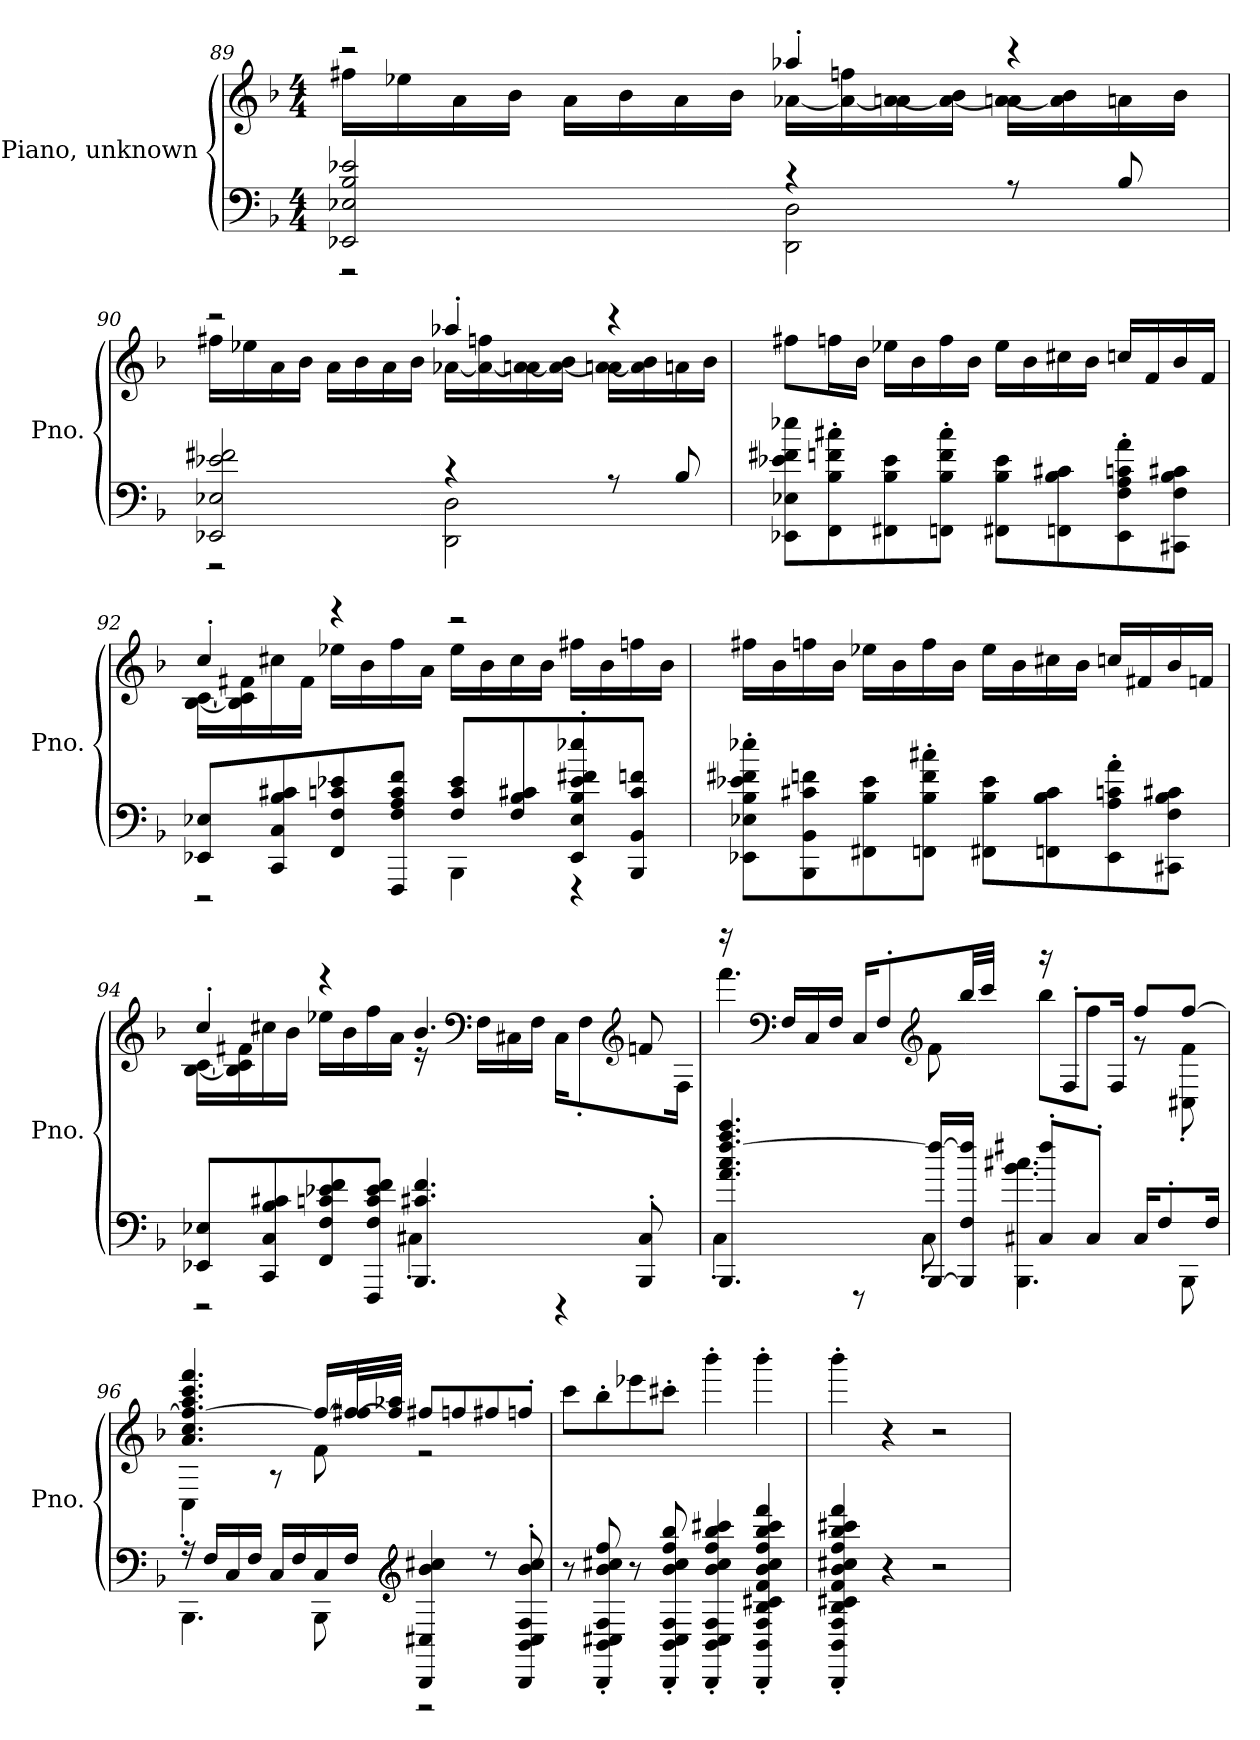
**kern	**kern
*part1	*part1
*staff2	*staff1
*I"Piano, unknown	*
*I'Pno.	*
*clefF4	*clefG2
*k[b-]	*k[b-]
*M4/4	*M4/4
=89	=89
*^	*^
2EE-X/ 2E-X/ 2B-/ 2e-X/	2r	2r	16ff#X\LL
.	.	.	16ee-X\
.	.	.	16a\
.	.	.	16b-\JJ
.	.	.	16a\LL
.	.	.	16b-\
.	.	.	16a\
.	.	.	16b-\JJ
4r	2DD\ 2D\	4aa-X'/	[16a-X\LL
.	.	.	16a-\_ 16ffn\
.	.	.	16a-\_ 16an\
.	.	.	16a-\_ 16b-\JJ
8r	.	4r	16a-\_ 16an\LL
.	.	.	16a-\] 16b-\
8B-/	.	.	16an\
.	.	.	16b-\JJ
!!LO:LB:g=z	!!
=90	=90	=90	=90
2EE-X/ 2E-X/ 2e-X/ 2f#X/	2r	2r	16ff#X\LL
.	.	.	16ee-X\
.	.	.	16a\
.	.	.	16b-\JJ
.	.	.	16a\LL
.	.	.	16b-\
.	.	.	16a\
.	.	.	16b-\JJ
4r	2DD\ 2D\	4aa-X'/	[16a-X\LL
.	.	.	16a-\_ 16ffn\
.	.	.	16a-\_ 16an\
.	.	.	16a-\_ 16b-\JJ
8r	.	4r	16a-\_ 16an\LL
.	.	.	16a-\] 16b-\
8B-/	.	.	16an\
.	.	.	16b-\JJ
*v	*v	*	*
*	*v	*v
=91	=91
8EE-X\ 8E-X\ 8e-X\ 8f#X\ 8ee-X\L	8ff#X\L
8FF\' 8B-\' 8fn\' 8cc#X\'	16ffn\L
.	16b-\JJ
8FF#X\ 8B-\ 8e-\	16ee-X\LL
.	16b-\
8FFn\' 8B-\' 8f\' 8cc#\'J	16ff\
.	16b-\JJ
8FF#X\ 8B-\ 8e-\L	16ee-\LL
.	16b-\
8FFn\ 8B-\ 8c#X\	16cc#X\
.	16b-\JJ
8EE-\' 8F\' 8A\' 8cn\' 8a\'	16ccn/LL
.	16f/
8CC#X\ 8F\ 8B-\ 8c#X\J	16b-/
.	16f/JJ
!!LO:LB:g=z
=92	=92
*^	*^
8EE-X/ 8E-X/L	2r	4cc'/	[16B-\ [16c\LL
.	.	.	16B-\] 16c\] 16f#X\
8CC/ 8C/ 8B-/ 8c#X/	.	.	16cc#X\
.	.	.	16f#\JJ
8FF/ 8F/ 8cn/ 8e-X/	.	4r	16ee-X\LL
.	.	.	16b-\
8FFF/ 8F/ 8A/ 8c/ 8f/J	.	.	16ff\
.	.	.	16a\JJ
8F/ 8c/ 8e-/L	4BBB-\	2r	16ee-\LL
.	.	.	16b-\
8F/ 8B-/ 8c#X/	.	.	16cc#\
.	.	.	16b-\JJ
8EE-/' 8E-/' 8B-/' 8e-/' 8f#X/' 8ee-X/'	4r	.	16ff#X\LL
.	.	.	16b-\
8BBB-/ 8BB-/ 8c#/ 8fn/J	.	.	16ffn\
.	.	.	16b-\JJ
*v	*v	*	*
*	*v	*v
=93	=93
8EE-X\' 8E-X\' 8B-\' 8e-X\' 8f#X\' 8ee-X\'L	16ff#X\LL
.	16b-\
8BBB-\ 8BB-\ 8c#X\ 8fn\	16ffn\
.	16b-\JJ
8FF#X\ 8B-\ 8e-\	16ee-X\LL
.	16b-\
8FFn\' 8B-\' 8f\' 8cc#X\'J	16ff\
.	16b-\JJ
8FF#X\ 8B-\ 8e-\L	16ee-\LL
.	16b-\
8FFn\ 8B-\ 8c#\	16cc#X\
.	16b-\JJ
8EE-\' 8A\' 8cn\' 8a\'	16ccn/LL
.	16f#X/
8CC#X\ 8F\ 8B-\ 8c#X\J	16b-/
.	16fn/JJ
!!LO:LB:g=z
=94	=94
*^	*^
8EE-X/ 8E-X/L	2r	4cc'/	[16B-\ [16c\LL
.	.	.	16B-\] 16c\] 16f#X\
8CC/ 8C/ 8B-/ 8c#X/	.	.	16cc#X\
.	.	.	16b-\JJ
8FF/ 8F/ 8cn/ 8e-X/ 8f/	.	4r	16ee-X\LL
.	.	.	16b-\
8FFF/ 8F/ 8c/ 8e-/ 8f/J	.	.	16ff\
.	.	.	16a\JJ
4.BBB-/ 4.c#X/ 4.f/	4C#X'\	4.b-/	16r
*	*	*clefF4	*
.	.	.	16F\LL
.	.	.	16C#X\
.	.	.	16F\JJ
.	4r	.	16C#\KL
.	.	.	8F'\
*	*	*clefG2	*
8BBB-/' 8C#/'	.	8fn/	.
.	.	.	16F\Jk
!!LO:PB:g=z	!!
=95	=95	=95	=95
4.BBB-/ 4.a/ 4.cc/ [4.ff/ 4.aa/ 4.ccc/	4C'\	16r	4.fff\
*	*	*clefF4	*
.	.	16F/LL	.
.	.	16C/	.
.	.	16F/JJ	.
.	8r	16C/KL	.
.	.	8F'/	.
*	*	*clefG2	*
[16BBB-/ 16ff/_LL	8C'\	.	8f\
16BBB-/] 16F/ 16ff/]JJ	.	32bb-/LL	.
.	.	32ccc/JJJ	.
8C#X/' 8ff#X/'L	4.BBB-\ 4.b-\ 4.cc#X\	16r	8bb-\L
.	.	8F'/L	.
8C#'/J	.	.	8ff\J
.	.	16F/Jk	.
16C#/KL	.	8ff/L	8r
8F'/	.	.	.
.	8BBB-\	[8ff/J	8C#X\' 8f\'
16F/Jk	.	.	.
=96	=96	=96	=96
16r	4.BBB-\	4.a/ 4.cc/ 4.ff/_ 4.aa/ 4.ccc/ 4.fff/	4C'\
16F/LL	.	.	.
16C/	.	.	.
16F/JJ	.	.	.
16C/LL	.	.	8r
16F/	.	.	.
16C/	8BBB-\	16ff/LL_	8f\
16F/JJ	.	32ff/_ 32ff#X/L	.
.	.	32ff/] 32aa-X/JJJ	.
*clefG2	*	*	*
4BBB-/ 4C#X/ 4b-/ 4cc#X/	2r	8ff#X/L	2r
.	.	8ffn/	.
8r	.	8ff#X/	.
8BBB-/' 8BB-/' 8C#/' 8F/' 8b-/' 8cc#/'	.	8ffn'/J	.
*v	*v	*	*
*	*v	*v
!!LO:LB:g=z
=97	=97
8r	8ccc\L
8BBB-/' 8BB-/' 8C#X/' 8F/' 8b-/' 8cc#X/' 8ff/'	8bb-'\
8r	8eee-X\
8BBB-/' 8BB-/' 8C#/' 8F/' 8b-/' 8cc#/' 8ff/' 8bb-/'	8ccc#X'\J
4BBB-/' 4BB-/' 4C#/' 4F/' 4b-/' 4cc#/' 4ff/' 4bb-/' 4ccc#X/'	4bbb-'\
4BBB-/' 4BB-/' 4F/' 4B-/' 4c#X/' 4f/' 4b-/' 4cc#/' 4ff/' 4bb-/' 4ccc#/' 4fff/'	4bbb-'\
=98	=98
4BBB-/' 4BB-/' 4F/' 4B-/' 4c#X/' 4f/' 4b-/' 4cc#X/' 4ff/' 4bb-/' 4ccc#X/' 4fff/'	4bbb-'\
4r	4r
2r	2r
=	=
*-	*-
